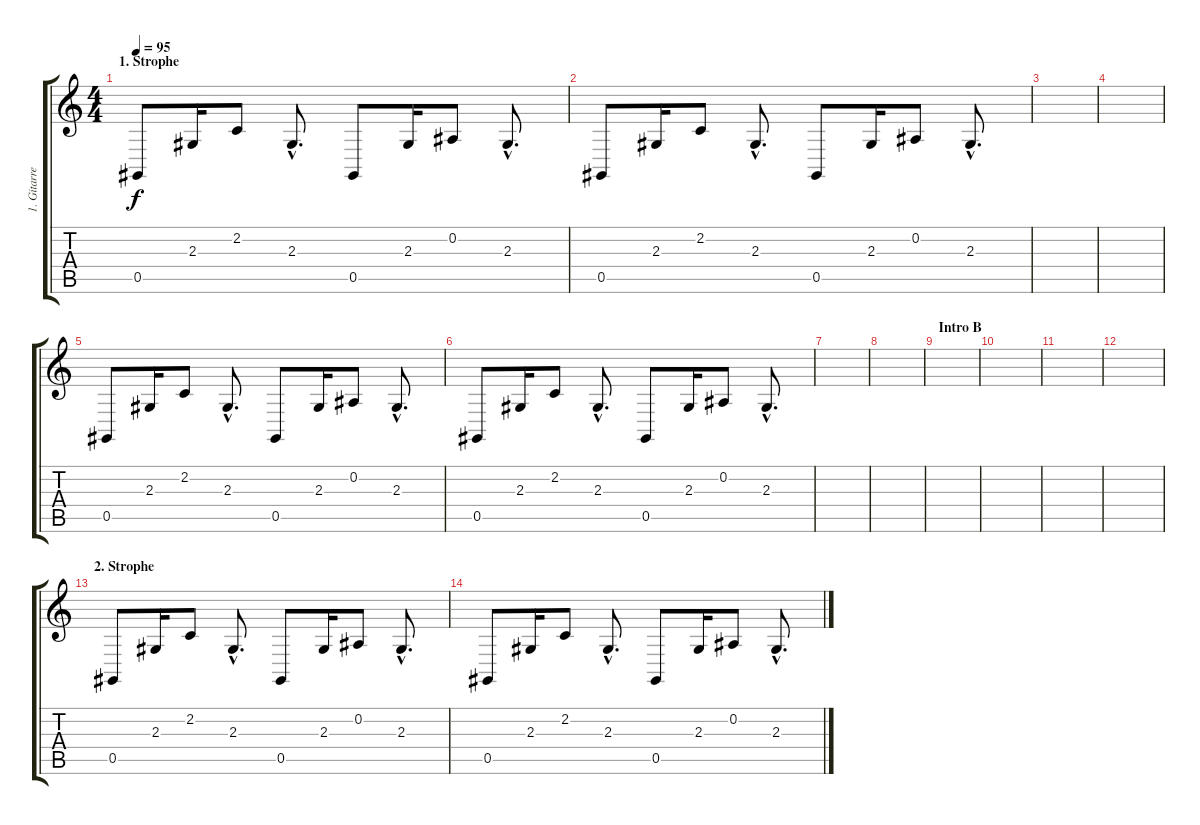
\track ("1. Gitarre" "1. Gitarre") {instrument koto}
\staff {score tabs}
\tuning (Eb4 Bb3 Gb3 Db3 Ab2 Eb2) {hide}
\ts (4 4)
\section ("" "1. Strophe")
\tempo 95
\clef g2
\ks c
0.5.8{dy f} 2.3.16 2.2.8 2.3{hac}.8{d} 0.5.8 2.3.16 0.2.8 2.3{hac}.8{d} |
0.5.8 2.3.16 2.2.8 2.3{hac}.8{d} 0.5.8 2.3.16 0.2.8 2.3{hac}.8{d} |
|
|
0.5.8 2.3.16 2.2.8 2.3{hac}.8{d} 0.5.8 2.3.16 0.2.8 2.3{hac}.8{d} |
0.5.8 2.3.16 2.2.8 2.3{hac}.8{d} 0.5.8 2.3.16 0.2.8 2.3{hac}.8{d} |
|
|
\section ("" "Intro B")
|
|
|
|
\section ("" "2. Strophe")
0.5.8 2.3.16 2.2.8 2.3{hac}.8{d} 0.5.8 2.3.16 0.2.8 2.3{hac}.8{d} |
0.5.8 2.3.16 2.2.8 2.3{hac}.8{d} 0.5.8 2.3.16 0.2.8 2.3{hac}.8{d}
